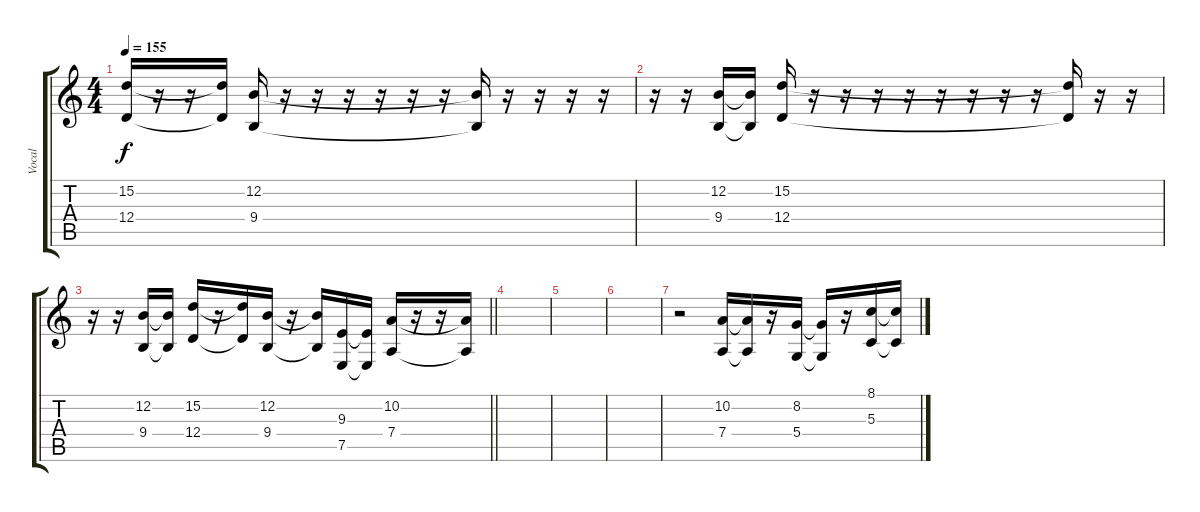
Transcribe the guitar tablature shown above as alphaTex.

\track ("Vocal" "Vocal") {instrument flute}
\staff {score tabs}
\tuning (E4 B3 G3 D3 A2 E2) {hide}
\ts (4 4)
\tempo 155
\clef g2
\ks c
(15.2 12.4).16{dy f} r.16 r.16 (15.2{t} 12.4{t}).16 (12.2 9.4).16 r.16 r.16 r.16 r.16 r.16 r.16 (12.2{t} 9.4{t}).16 r.16 r.16 r.16 r.16 |
r.16 r.16 (12.2 9.4).16 (12.2{t} 9.4{t}).16 (15.2 12.4).16 r.16 r.16 r.16 r.16 r.16 r.16 r.16 r.16 (15.2{t} 12.4{t}).16 r.16 r.16 |
\barLineRight lightlight
r.16 r.16 (12.2 9.4).16 (12.2{t} 9.4{t}).16 (15.2 12.4).16 r.16 (15.2{t} 12.4{t}).16 (12.2 9.4).16 r.16 (12.2{t} 9.4{t}).16 (9.3 7.5).16 (9.3{t} 7.5{t}).16 (10.2 7.4).16 r.16 r.16 (10.2{t} 7.4{t}).16 |
\section ("" "")
|
|
|
r.2 (10.2 7.4).16 (10.2{t} 7.4{t}).16 r.16 (8.2 5.4).16 (8.2{t} 5.4{t}).16 r.16 (8.1 5.3).16 (8.1{t} 5.3{t}).16
